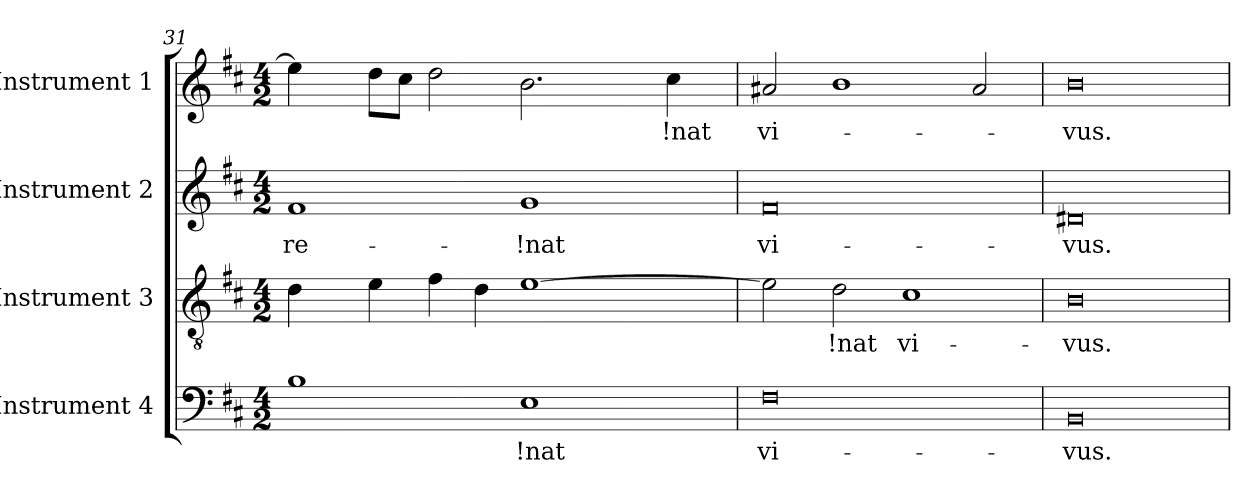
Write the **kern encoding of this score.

**kern	**text	**kern	**text	**kern	**text	**kern	**text
*part4	*part4	*part3	*part3	*part2	*part2	*part1	*part1
*staff4	*staff4	*staff3	*staff3	*staff2	*staff2	*staff1	*staff1
*I"Instrument 4	*	*I"Instrument 3	*	*I"Instrument 2	*	*I"Instrument 1	*
!!LO:PB:g=z
*clefF4	*	*clefGv2	*	*clefG2	*	*clefG2	*
*k[f#c#]	*	*k[f#c#]	*	*k[f#c#]	*	*k[f#c#]	*
*D:	*	*D:	*	*D:	*	*D:	*
*M4/2	*	*M4/2	*	*M4/2	*	*M4/2	*
=31	=31	=31	=31	=31	=31	=31	=31
!	!	!	!	!	!LO:LY:b:cj	!	!
*^	*	*^	*	*	*	*	*
1B	8ryy	.	4d\	8ryy	.	1f#	re-	4ee\]	.
.	16ryy	.	.	32.ryy	.	.	.	.	.
.	.	.	.	1ryy	.	.	.	.	.
.	64ryy	.	.	.	.	.	.	.	.
.	1ryy	.	.	.	.	.	.	.	.
.	.	.	4e\	.	.	.	.	8dd\L	.
.	.	.	.	.	.	.	.	8cc#\J	.
.	.	.	4f#\	.	.	.	.	2dd\	.
.	.	.	4d\	.	.	.	.	.	.
!	!	!LO:LY:b:cj	!	!	!	!	!LO:LY:b:cj	!	!
1E	.	-!nat	[>1e	.	.	1g	-!nat	2.b\	.
.	.	.	.	2ryy	.	.	.	.	.
.	2ryy	.	.	.	.	.	.	.	.
.	.	.	.	4ryy	.	.	.	.	.
.	4ryy	.	.	.	.	.	.	.	.
!	!	!	!	!	!	!	!	!	!LO:LY:b:cj
.	.	.	.	.	.	.	.	4cc#\	-!nat
.	.	.	.	16ryy	.	.	.	.	.
.	32.ryy	.	.	.	.	.	.	.	.
.	.	.	.	64ryy	.	.	.	.	.
=32	=32	=32	=32	=32	=32	=32	=32	=32	=32
!	!	!LO:LY:b:rj	!	!	!	!	!LO:LY:b:rj	!	!LO:LY:b:cj
*v	*v	*	*	*	*	*	*	*	*
*	*	*v	*v	*	*	*	*	*
0F#	vi-	2e\]	.	0f#	vi-	2a#X/	vi-
!	!	!	!LO:LY:b:cj	!	!	!	!
.	.	2d\	-!nat	.	.	1b	.
!	!	!	!LO:LY:b:cj	!	!	!	!
.	.	1c#	vi-	.	.	.	.
.	.	.	.	.	.	2a#/	.
=33	=33	=33	=33	=33	=33	=33	=33
!	!LO:LY:b:cj	!	!LO:LY:b:cj	!	!LO:LY:b:cj	!	!LO:LY:b:cj
0BB	-vus.	0B	-vus.	0d#X	-vus.	0b	-vus.
=	=	=	=	=	=	=	=
*-	*-	*-	*-	*-	*-	*-	*-
